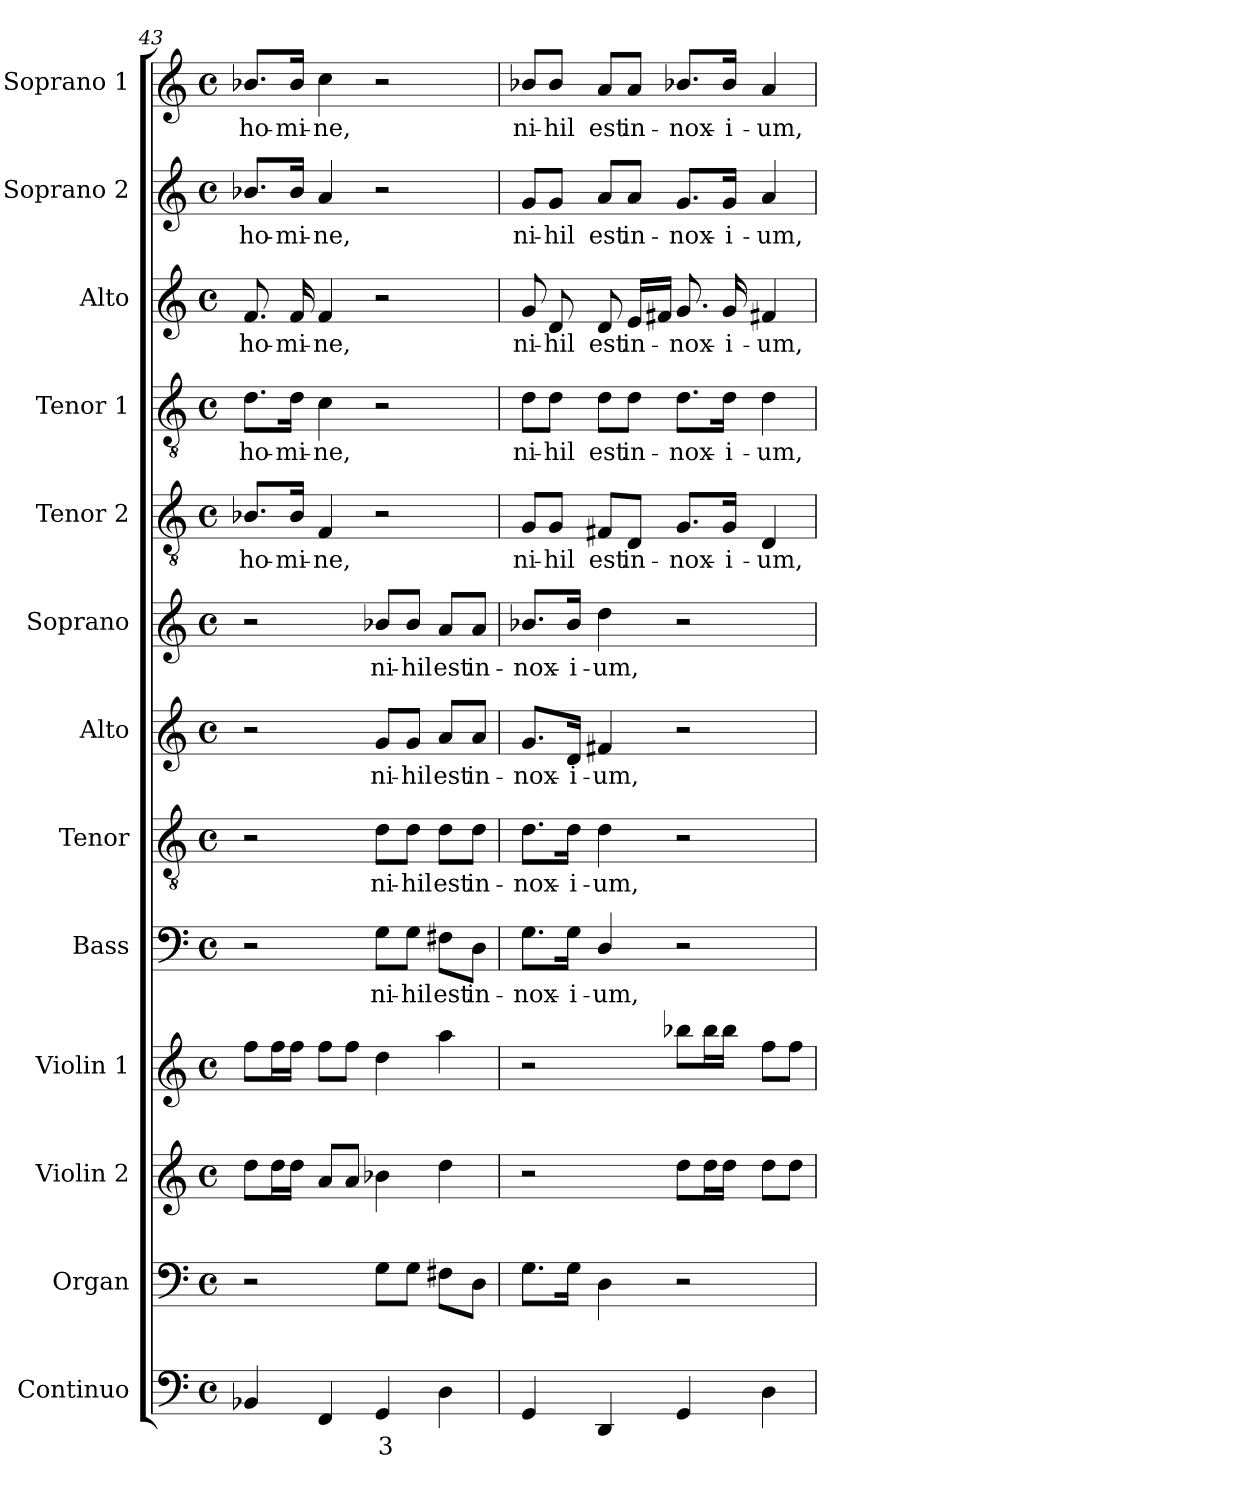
**kern	**text	**kern	**kern	**kern	**kern	**text	**kern	**text	**kern	**text	**kern	**text	**kern	**text	**kern	**text	**kern	**text	**kern	**text	**kern	**text
*part13	*part13	*part12	*part11	*part10	*part9	*part9	*part8	*part8	*part7	*part7	*part6	*part6	*part5	*part5	*part4	*part4	*part3	*part3	*part2	*part2	*part1	*part1
*staff13	*staff13	*staff12	*staff11	*staff10	*staff9	*staff9	*staff8	*staff8	*staff7	*staff7	*staff6	*staff6	*staff5	*staff5	*staff4	*staff4	*staff3	*staff3	*staff2	*staff2	*staff1	*staff1
*I"Continuo	*	*I"Organ	*I"Violin 2	*I"Violin 1	*I"Bass	*	*I"Tenor	*	*I"Alto	*	*I"Soprano	*	*I"Tenor 2	*	*I"Tenor 1	*	*I"Alto	*	*I"Soprano 2	*	*I"Soprano 1	*
*I'Cont.	*	*I'Org.	*I'Vln. 2	*I'Vln. 1	*I'B.	*	*I'T.	*	*I'A.	*	*I'S.	*	*I'T2.	*	*I'T1.	*	*I'A.	*	*I'S2.	*	*I'S1.	*
!!LO:PB:g=z
*clefF4	*	*clefF4	*clefG2	*clefG2	*clefF4	*	*clefGv2	*	*clefG2	*	*clefG2	*	*clefGv2	*	*clefGv2	*	*clefG2	*	*clefG2	*	*clefG2	*
*	*	*	*	*	*	*	*ITrd7c12	*	*	*	*	*	*ITrd7c12	*	*ITrd7c12	*	*	*	*	*	*	*
*k[]	*	*k[]	*k[]	*k[]	*k[]	*	*k[]	*	*k[]	*	*k[]	*	*k[]	*	*k[]	*	*k[]	*	*k[]	*	*k[]	*
*C:	*	*C:	*C:	*C:	*C:	*	*C:	*	*C:	*	*C:	*	*C:	*	*C:	*	*C:	*	*C:	*	*C:	*
*M4/4	*	*M4/4	*M4/4	*M4/4	*M4/4	*	*M4/4	*	*M4/4	*	*M4/4	*	*M4/4	*	*M4/4	*	*M4/4	*	*M4/4	*	*M4/4	*
*met(c)	*	*met(c)	*met(c)	*met(c)	*met(c)	*	*met(c)	*	*met(c)	*	*met(c)	*	*met(c)	*	*met(c)	*	*met(c)	*	*met(c)	*	*met(c)	*
=43	=43	=43	=43	=43	=43	=43	=43	=43	=43	=43	=43	=43	=43	=43	=43	=43	=43	=43	=43	=43	=43	=43
!	!	!	!	!	!	!	!	!	!	!	!	!	!	!LO:LY:b:color=#000000	!	!	!	!	!	!	!	!
!	!	!	!	!	!	!	!	!	!	!	!	!	!	!	!	!LO:LY:b:color=#000000	!	!	!	!	!	!
!	!	!	!	!	!	!	!	!	!	!	!	!	!	!	!	!	!	!LO:LY:b:color=#000000	!	!	!	!
!	!	!	!	!	!	!	!	!	!	!	!	!	!	!	!	!	!	!	!	!LO:LY:b:color=#000000	!	!
!	!	!	!	!	!	!	!	!	!	!	!	!	!	!	!	!	!	!	!	!	!	!LO:LY:b:color=#000000
4BB-Xi/	.	2r	8ddi\L	8ffi\L	2r	.	2r	.	2r	.	2r	.	8.BB-Xi/L	ho-	8.Di\L	ho-	8.fi/	ho-	8.b-Xi/L	ho-	8.b-Xi/L	ho-
.	.	.	16ddi\L	16ffi\L	.	.	.	.	.	.	.	.	.	.	.	.	.	.	.	.	.	.
!	!	!	!	!	!	!	!	!	!	!	!	!	!	!LO:LY:b:color=#000000	!	!	!	!	!	!	!	!
!	!	!	!	!	!	!	!	!	!	!	!	!	!	!	!	!LO:LY:b:color=#000000	!	!	!	!	!	!
!	!	!	!	!	!	!	!	!	!	!	!	!	!	!	!	!	!	!LO:LY:b:color=#000000	!	!	!	!
!	!	!	!	!	!	!	!	!	!	!	!	!	!	!	!	!	!	!	!	!LO:LY:b:color=#000000	!	!
!	!	!	!	!	!	!	!	!	!	!	!	!	!	!	!	!	!	!	!	!	!	!LO:LY:b:color=#000000
.	.	.	16ddi\JJ	16ffi\JJ	.	.	.	.	.	.	.	.	16BB-i/Jk	-mi-	16Di\Jk	-mi-	16fi/	-mi-	16b-i/Jk	-mi-	16b-i/Jk	-mi-
!	!	!	!	!	!	!	!	!	!	!	!	!	!	!LO:LY:b:color=#000000	!	!	!	!	!	!	!	!
!	!	!	!	!	!	!	!	!	!	!	!	!	!	!	!	!LO:LY:b:color=#000000	!	!	!	!	!	!
!	!	!	!	!	!	!	!	!	!	!	!	!	!	!	!	!	!	!LO:LY:b:color=#000000	!	!	!	!
!	!	!	!	!	!	!	!	!	!	!	!	!	!	!	!	!	!	!	!	!LO:LY:b:color=#000000	!	!
!	!	!	!	!	!	!	!	!	!	!	!	!	!	!	!	!	!	!	!	!	!	!LO:LY:b:color=#000000
4FFi/	.	.	8ai/L	8ffi\L	.	.	.	.	.	.	.	.	4FFi/	-ne,	4Ci\	-ne,	4fi/	-ne,	4ai/	-ne,	4cci\	-ne,
.	.	.	8ai/J	8ffi\J	.	.	.	.	.	.	.	.	.	.	.	.	.	.	.	.	.	.
!	!LO:LY:b:color=#000000	!	!	!	!	!	!	!	!	!	!	!	!	!	!	!	!	!	!	!	!	!
!	!	!	!	!	!	!LO:LY:b:color=#000000	!	!	!	!	!	!	!	!	!	!	!	!	!	!	!	!
!	!	!	!	!	!	!	!	!LO:LY:b:color=#000000	!	!	!	!	!	!	!	!	!	!	!	!	!	!
!	!	!	!	!	!	!	!	!	!	!LO:LY:b:color=#000000	!	!	!	!	!	!	!	!	!	!	!	!
!	!	!	!	!	!	!	!	!	!	!	!	!LO:LY:b:color=#000000	!	!	!	!	!	!	!	!	!	!
4GGi/	3	8Gi\L	4b-Xi\	4ddi\	8Gi\L	ni-	8Di\L	ni-	8gi/L	ni-	8b-Xi/L	ni-	2r	.	2r	.	2r	.	2r	.	2r	.
!	!	!	!	!	!	!LO:LY:b:color=#000000	!	!	!	!	!	!	!	!	!	!	!	!	!	!	!	!
!	!	!	!	!	!	!	!	!LO:LY:b:color=#000000	!	!	!	!	!	!	!	!	!	!	!	!	!	!
!	!	!	!	!	!	!	!	!	!	!LO:LY:b:color=#000000	!	!	!	!	!	!	!	!	!	!	!	!
!	!	!	!	!	!	!	!	!	!	!	!	!LO:LY:b:color=#000000	!	!	!	!	!	!	!	!	!	!
.	.	8Gi\J	.	.	8Gi\J	-hil	8Di\J	-hil	8gi/J	-hil	8b-i/J	-hil	.	.	.	.	.	.	.	.	.	.
!	!	!	!	!	!	!LO:LY:b:color=#000000	!	!	!	!	!	!	!	!	!	!	!	!	!	!	!	!
!	!	!	!	!	!	!	!	!LO:LY:b:color=#000000	!	!	!	!	!	!	!	!	!	!	!	!	!	!
!	!	!	!	!	!	!	!	!	!	!LO:LY:b:color=#000000	!	!	!	!	!	!	!	!	!	!	!	!
!	!	!	!	!	!	!	!	!	!	!	!	!LO:LY:b:color=#000000	!	!	!	!	!	!	!	!	!	!
4Di\	.	8F#Xi\L	4ddi\	4aai\	8F#Xi\L	est	8Di\L	est	8ai/L	est	8ai/L	est	.	.	.	.	.	.	.	.	.	.
!	!	!	!	!	!	!LO:LY:b:color=#000000	!	!	!	!	!	!	!	!	!	!	!	!	!	!	!	!
!	!	!	!	!	!	!	!	!LO:LY:b:color=#000000	!	!	!	!	!	!	!	!	!	!	!	!	!	!
!	!	!	!	!	!	!	!	!	!	!LO:LY:b:color=#000000	!	!	!	!	!	!	!	!	!	!	!	!
!	!	!	!	!	!	!	!	!	!	!	!	!LO:LY:b:color=#000000	!	!	!	!	!	!	!	!	!	!
.	.	8Di\J	.	.	8Di\J	in-	8Di\J	in-	8ai/J	in-	8ai/J	in-	.	.	.	.	.	.	.	.	.	.
=44	=44	=44	=44	=44	=44	=44	=44	=44	=44	=44	=44	=44	=44	=44	=44	=44	=44	=44	=44	=44	=44	=44
!	!	!	!	!	!	!LO:LY:b:color=#000000	!	!	!	!	!	!	!	!	!	!	!	!	!	!	!	!
!	!	!	!	!	!	!	!	!LO:LY:b:color=#000000	!	!	!	!	!	!	!	!	!	!	!	!	!	!
!	!	!	!	!	!	!	!	!	!	!LO:LY:b:color=#000000	!	!	!	!	!	!	!	!	!	!	!	!
!	!	!	!	!	!	!	!	!	!	!	!	!LO:LY:b:color=#000000	!	!	!	!	!	!	!	!	!	!
!	!	!	!	!	!	!	!	!	!	!	!	!	!	!LO:LY:b:color=#000000	!	!	!	!	!	!	!	!
!	!	!	!	!	!	!	!	!	!	!	!	!	!	!	!	!LO:LY:b:color=#000000	!	!	!	!	!	!
!	!	!	!	!	!	!	!	!	!	!	!	!	!	!	!	!	!	!LO:LY:b:color=#000000	!	!	!	!
!	!	!	!	!	!	!	!	!	!	!	!	!	!	!	!	!	!	!	!	!LO:LY:b:color=#000000	!	!
!	!	!	!	!	!	!	!	!	!	!	!	!	!	!	!	!	!	!	!	!	!	!LO:LY:b:color=#000000
4GGi/	.	8.Gi\L	2r	2r	8.Gi\L	-nox-	8.Di\L	-nox-	8.gi/L	-nox-	8.b-Xi/L	-nox-	8GGi/L	ni-	8Di\L	ni-	8gi/	ni-	8gi/L	ni-	8b-Xi/L	ni-
!	!	!	!	!	!	!	!	!	!	!	!	!	!	!LO:LY:b:color=#000000	!	!	!	!	!	!	!	!
!	!	!	!	!	!	!	!	!	!	!	!	!	!	!	!	!LO:LY:b:color=#000000	!	!	!	!	!	!
!	!	!	!	!	!	!	!	!	!	!	!	!	!	!	!	!	!	!LO:LY:b:color=#000000	!	!	!	!
!	!	!	!	!	!	!	!	!	!	!	!	!	!	!	!	!	!	!	!	!LO:LY:b:color=#000000	!	!
!	!	!	!	!	!	!	!	!	!	!	!	!	!	!	!	!	!	!	!	!	!	!LO:LY:b:color=#000000
.	.	.	.	.	.	.	.	.	.	.	.	.	8GGi/J	-hil	8Di\J	-hil	8di/	-hil	8gi/J	-hil	8b-i/J	-hil
!	!	!	!	!	!	!LO:LY:b:color=#000000	!	!	!	!	!	!	!	!	!	!	!	!	!	!	!	!
!	!	!	!	!	!	!	!	!LO:LY:b:color=#000000	!	!	!	!	!	!	!	!	!	!	!	!	!	!
!	!	!	!	!	!	!	!	!	!	!LO:LY:b:color=#000000	!	!	!	!	!	!	!	!	!	!	!	!
!	!	!	!	!	!	!	!	!	!	!	!	!LO:LY:b:color=#000000	!	!	!	!	!	!	!	!	!	!
.	.	16Gi\Jk	.	.	16Gi\Jk	-i-	16Di\Jk	-i-	16di/Jk	-i-	16b-i/Jk	-i-	.	.	.	.	.	.	.	.	.	.
!	!	!	!	!	!	!LO:LY:b:color=#000000	!	!	!	!	!	!	!	!	!	!	!	!	!	!	!	!
!	!	!	!	!	!	!	!	!LO:LY:b:color=#000000	!	!	!	!	!	!	!	!	!	!	!	!	!	!
!	!	!	!	!	!	!	!	!	!	!LO:LY:b:color=#000000	!	!	!	!	!	!	!	!	!	!	!	!
!	!	!	!	!	!	!	!	!	!	!	!	!LO:LY:b:color=#000000	!	!	!	!	!	!	!	!	!	!
!	!	!	!	!	!	!	!	!	!	!	!	!	!	!LO:LY:b:color=#000000	!	!	!	!	!	!	!	!
!	!	!	!	!	!	!	!	!	!	!	!	!	!	!	!	!LO:LY:b:color=#000000	!	!	!	!	!	!
!	!	!	!	!	!	!	!	!	!	!	!	!	!	!	!	!	!	!LO:LY:b:color=#000000	!	!	!	!
!	!	!	!	!	!	!	!	!	!	!	!	!	!	!	!	!	!	!	!	!LO:LY:b:color=#000000	!	!
!	!	!	!	!	!	!	!	!	!	!	!	!	!	!	!	!	!	!	!	!	!	!LO:LY:b:color=#000000
4DDi/	.	4Di\	.	.	4Di/	-um,	4Di\	-um,	4f#Xi/	-um,	4ddi\	-um,	8FF#Xi/L	est	8Di\L	est	8di/	est	8ai/L	est	8ai/L	est
!	!	!	!	!	!	!	!	!	!	!	!	!	!	!LO:LY:b:color=#000000	!	!	!	!	!	!	!	!
!	!	!	!	!	!	!	!	!	!	!	!	!	!	!	!	!LO:LY:b:color=#000000	!	!	!	!	!	!
!	!	!	!	!	!	!	!	!	!	!	!	!	!	!	!	!	!	!LO:LY:b:color=#000000	!	!	!	!
!	!	!	!	!	!	!	!	!	!	!	!	!	!	!	!	!	!	!	!	!LO:LY:b:color=#000000	!	!
!	!	!	!	!	!	!	!	!	!	!	!	!	!	!	!	!	!	!	!	!	!	!LO:LY:b:color=#000000
.	.	.	.	.	.	.	.	.	.	.	.	.	8DDi/J	in-	8Di\J	in-	16ei/LL	in-	8ai/J	in-	8ai/J	in-
.	.	.	.	.	.	.	.	.	.	.	.	.	.	.	.	.	16f#Xi/JJ	.	.	.	.	.
!	!	!	!	!	!	!	!	!	!	!	!	!	!	!LO:LY:b:color=#000000	!	!	!	!	!	!	!	!
!	!	!	!	!	!	!	!	!	!	!	!	!	!	!	!	!LO:LY:b:color=#000000	!	!	!	!	!	!
!	!	!	!	!	!	!	!	!	!	!	!	!	!	!	!	!	!	!LO:LY:b:color=#000000	!	!	!	!
!	!	!	!	!	!	!	!	!	!	!	!	!	!	!	!	!	!	!	!	!LO:LY:b:color=#000000	!	!
!	!	!	!	!	!	!	!	!	!	!	!	!	!	!	!	!	!	!	!	!	!	!LO:LY:b:color=#000000
4GGi/	.	2r	8ddi\L	8bb-Xi\L	2r	.	2r	.	2r	.	2r	.	8.GGi/L	-nox-	8.Di\L	-nox-	8.gi/	-nox-	8.gi/L	-nox-	8.b-Xi/L	-nox-
.	.	.	16ddi\L	16bb-i\L	.	.	.	.	.	.	.	.	.	.	.	.	.	.	.	.	.	.
!	!	!	!	!	!	!	!	!	!	!	!	!	!	!LO:LY:b:color=#000000	!	!	!	!	!	!	!	!
!	!	!	!	!	!	!	!	!	!	!	!	!	!	!	!	!LO:LY:b:color=#000000	!	!	!	!	!	!
!	!	!	!	!	!	!	!	!	!	!	!	!	!	!	!	!	!	!LO:LY:b:color=#000000	!	!	!	!
!	!	!	!	!	!	!	!	!	!	!	!	!	!	!	!	!	!	!	!	!LO:LY:b:color=#000000	!	!
!	!	!	!	!	!	!	!	!	!	!	!	!	!	!	!	!	!	!	!	!	!	!LO:LY:b:color=#000000
.	.	.	16ddi\JJ	16bb-i\JJ	.	.	.	.	.	.	.	.	16GGi/Jk	-i-	16Di\Jk	-i-	16gi/	-i-	16gi/Jk	-i-	16b-i/Jk	-i-
!	!	!	!	!	!	!	!	!	!	!	!	!	!	!LO:LY:b:color=#000000	!	!	!	!	!	!	!	!
!	!	!	!	!	!	!	!	!	!	!	!	!	!	!	!	!LO:LY:b:color=#000000	!	!	!	!	!	!
!	!	!	!	!	!	!	!	!	!	!	!	!	!	!	!	!	!	!LO:LY:b:color=#000000	!	!	!	!
!	!	!	!	!	!	!	!	!	!	!	!	!	!	!	!	!	!	!	!	!LO:LY:b:color=#000000	!	!
!	!	!	!	!	!	!	!	!	!	!	!	!	!	!	!	!	!	!	!	!	!	!LO:LY:b:color=#000000
4Di\	.	.	8ddi\L	8ffi\L	.	.	.	.	.	.	.	.	4DDi/	-um,	4Di\	-um,	4f#Xi/	-um,	4ai/	-um,	4ai/	-um,
.	.	.	8ddi\J	8ffi\J	.	.	.	.	.	.	.	.	.	.	.	.	.	.	.	.	.	.
=	=	=	=	=	=	=	=	=	=	=	=	=	=	=	=	=	=	=	=	=	=	=
*-	*-	*-	*-	*-	*-	*-	*-	*-	*-	*-	*-	*-	*-	*-	*-	*-	*-	*-	*-	*-	*-	*-
